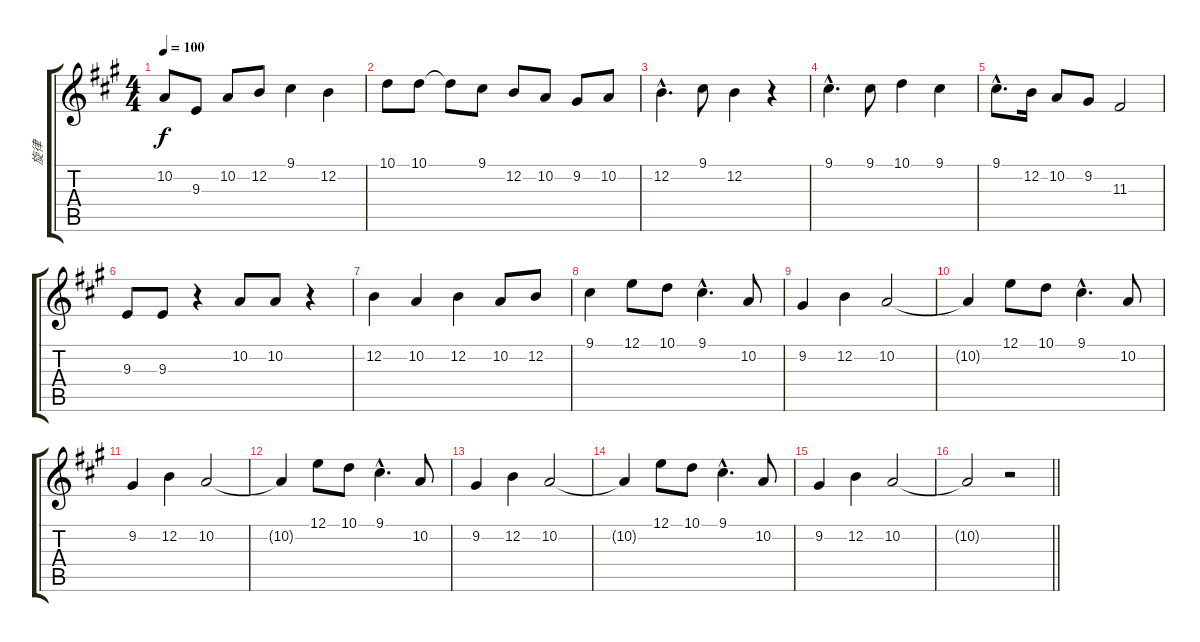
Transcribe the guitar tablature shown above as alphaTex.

\track ("旋律" "旋律") {instrument fx5brightness}
\staff {score tabs}
\tuning (E4 B3 G3 D3 A2 E2) {hide}
\ts (4 4)
\tempo 100
\clef g2
\ks a
10.2.8{dy f} 9.3.8 10.2.8 12.2.8 9.1.4 12.2.4 |
10.1.8 10.1.8 10.1{t}.8 9.1.8 12.2.8 10.2.8 9.2.8 10.2.8 |
12.2{hac}.4{d} 9.1.8 12.2.4 r.4 |
9.1{hac}.4{d} 9.1.8 10.1.4 9.1.4 |
9.1{hac}.8{d} 12.2.16 10.2.8 9.2.8 11.3.2 |
9.3.8 9.3.8 r.4 10.2.8 10.2.8 r.4 |
12.2.4 10.2.4 12.2.4 10.2.8 12.2.8 |
9.1.4 12.1.8 10.1.8 9.1{hac}.4{d} 10.2.8 |
9.2.4 12.2.4 10.2.2 |
10.2{t}.4 12.1.8 10.1.8 9.1{hac}.4{d} 10.2.8 |
9.2.4 12.2.4 10.2.2 |
10.2{t}.4 12.1.8 10.1.8 9.1{hac}.4{d} 10.2.8 |
9.2.4 12.2.4 10.2.2 |
10.2{t}.4 12.1.8 10.1.8 9.1{hac}.4{d} 10.2.8 |
9.2.4 12.2.4 10.2.2 |
\barLineRight lightlight
10.2{t}.2 r.2
